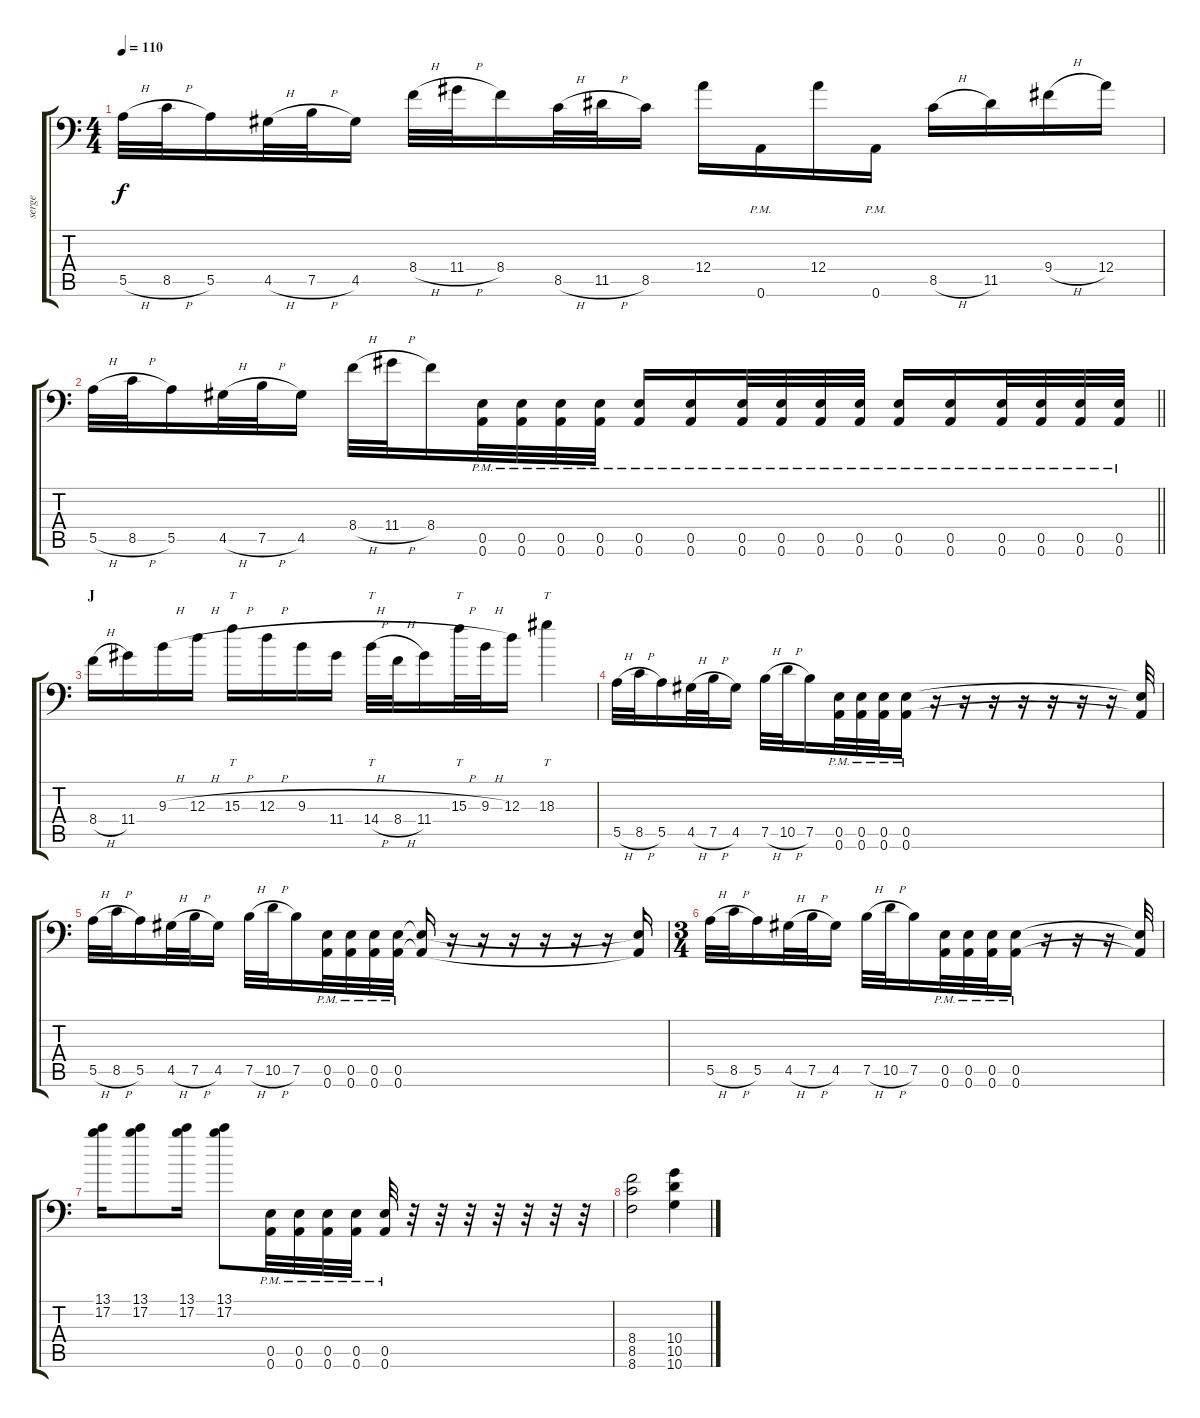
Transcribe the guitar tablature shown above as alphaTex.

\track ("serge" "serge") {instrument distortionguitar}
\staff {score tabs}
\tuning (B3 Gb3 D3 A2 E2 A1) {hide}
\ts (4 4)
\tempo 110
\clef f4
\ks c
5.5{h}.32{dy f} 8.5{h}.32 5.5.16 4.5{h}.32 7.5{h}.32 4.5.16 8.4{h}.32 11.4{h}.32 8.4.16 8.5{h}.32 11.5{h}.32 8.5.16 12.4.16 0.6{pm}.16 12.4.16 0.6{pm}.16 8.5{h}.16 11.5.16 9.4{h}.16 12.4.16 |
\barLineRight lightlight
5.5{h}.32 8.5{h}.32 5.5.16 4.5{h}.32 7.5{h}.32 4.5.16 8.4{h}.32 11.4{h}.32 8.4.16 (0.5 0.6{pm}).32 (0.5 0.6{pm}).32 (0.5 0.6{pm}).32 (0.5 0.6{pm}).32 (0.5 0.6{pm}).16 (0.5 0.6{pm}).16 (0.5 0.6{pm}).32 (0.5 0.6{pm}).32 (0.5 0.6{pm}).32 (0.5 0.6{pm}).32 (0.5 0.6{pm}).16 (0.5 0.6{pm}).16 (0.5 0.6{pm}).32 (0.5 0.6{pm}).32 (0.5 0.6{pm}).32 (0.5 0.6{pm}).32 |
\section ("" "J")
8.4{h}.16 11.4.16 9.3{h}.16 12.3{h}.16 15.3{h}.16{tt} 12.3{h}.16 9.3{h}.16 11.4.16 14.4{h}.32{tt} 8.4{h}.32 11.4.16 15.3{h}.32{tt} 9.3{h}.32 12.3.16 18.3.4{tt} |
5.5{h}.32 8.5{h}.32 5.5.16 4.5{h}.32 7.5{h}.32 4.5.16 7.5{h}.32 10.5{h}.32 7.5.16 (0.5 0.6{pm}).32 (0.5 0.6{pm}).32 (0.5 0.6{pm}).32 (0.5 0.6{pm}).16 r.16 r.16 r.16 r.16 r.16 r.16 r.16 (0.5{t} 0.6{t}).32 |
5.5{h}.32 8.5{h}.32 5.5.16 4.5{h}.32 7.5{h}.32 4.5.16 7.5{h}.32 10.5{h}.32 7.5.16 (0.5 0.6{pm}).32 (0.5 0.6{pm}).32 (0.5 0.6{pm}).32 (0.5 0.6{pm}).32 (0.5{t} 0.6{t}).16 r.16 r.16 r.16 r.16 r.16 r.16 (0.5{t} 0.6{t}).16 |
\ts (3 4)
5.5{h}.32 8.5{h}.32 5.5.16 4.5{h}.32 7.5{h}.32 4.5.16 7.5{h}.32 10.5{h}.32 7.5.16 (0.5 0.6{pm}).32 (0.5 0.6{pm}).32 (0.5 0.6{pm}).32 (0.5 0.6{pm}).16 r.16 r.16 r.16 (0.5{t} 0.6{t}).32 |
(13.1 17.2).16 (13.1 17.2).8 (13.1 17.2).16 (13.1 17.2).8 (0.5 0.6{pm}).32 (0.5 0.6{pm}).32 (0.5 0.6{pm}).32 (0.5 0.6{pm}).32 (0.5 0.6{pm}).32 r.32 r.32 r.32 r.32 r.32 r.32 r.32 |
(8.4 8.5 8.6).2 (10.4 10.5 10.6).4
